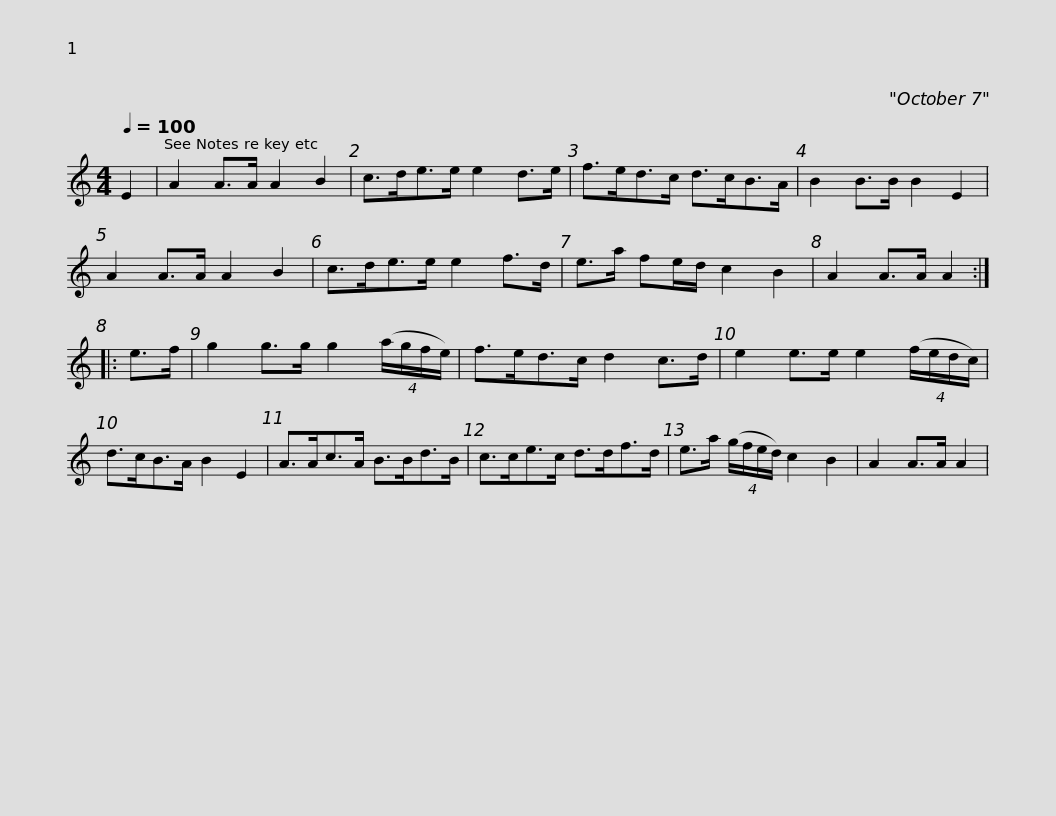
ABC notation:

X:1
L:1/8
Q:1/4=100
M:4/4
I:linebreak $
K:C
V:1 treble
V:1
 E2 | A2 A>A A2 B2 | c>de>e e2 d>e | f>ed>c d>cB>A | B2 B>B B2 E2 |$ %5
 A2 A>A A2 B2 | c>de>e e2 f>d | e>a fe/d/ c2 B2 | A2 A>A A2 ::$ e>f | %10
 g2 g>g g2 (4:3:4(a/g/f/e/) | f>ed>c d2 c>d | e2 e>e e2 (4:3:4(f/e/d/c/) | d>cB>A B2 E2 |$ A>Ac>A B>Bd>B | %15
 c>ce>c d>df>d | e>a (4:3:4(g/f/e/d/) c2 B2 | A2 A>A A2 | %18
